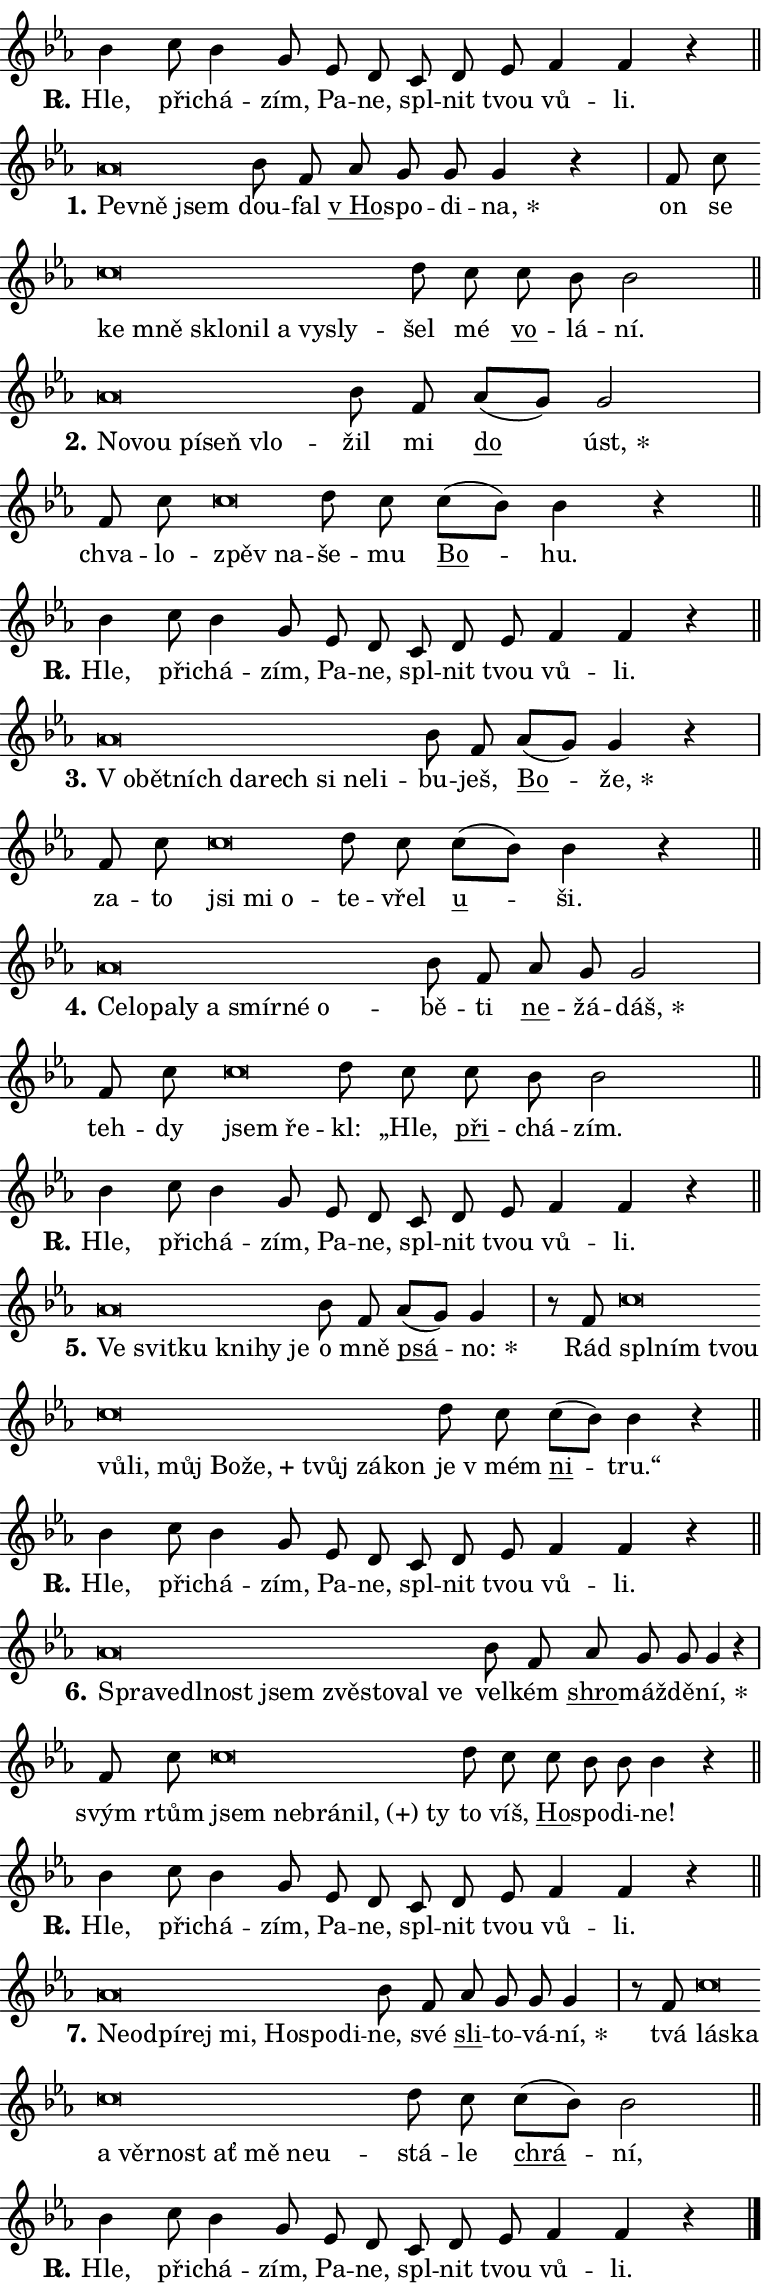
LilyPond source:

\version "2.24.0"
\header { tagline = "" }
\paper {
  indent = 0\cm
  top-margin = 0\cm
  right-margin = 0.13\cm % to fit lyric hyphens
  bottom-margin = 0\cm
  left-margin = 0\cm
  paper-width = 13\cm
  page-breaking = #ly:one-page-breaking
  system-system-spacing.basic-distance = #11
  score-system-spacing.basic-distance = #11
  ragged-last = ##f
}


%% Author: Thomas Morley
%% https://lists.gnu.org/archive/html/lilypond-user/2020-05/msg00002.html
#(define (line-position grob)
"Returns position of @var[grob} in current system:
   @code{'start}, if at first time-step
   @code{'end}, if at last time-step
   @code{'middle} otherwise
"
  (let* ((col (ly:item-get-column grob))
         (ln (ly:grob-object col 'left-neighbor))
         (rn (ly:grob-object col 'right-neighbor))
         (col-to-check-left (if (ly:grob? ln) ln col))
         (col-to-check-right (if (ly:grob? rn) rn col))
         (break-dir-left
           (and
             (ly:grob-property col-to-check-left 'non-musical #f)
             (ly:item-break-dir col-to-check-left)))
         (break-dir-right
           (and
             (ly:grob-property col-to-check-right 'non-musical #f)
             (ly:item-break-dir col-to-check-right))))
        (cond ((eqv? 1 break-dir-left) 'start)
              ((eqv? -1 break-dir-right) 'end)
              (else 'middle))))

#(define (tranparent-at-line-position vctor)
  (lambda (grob)
  "Relying on @code{line-position} select the relevant enry from @var{vctor}.
Used to determine transparency,"
    (case (line-position grob)
      ((end) (not (vector-ref vctor 0)))
      ((middle) (not (vector-ref vctor 1)))
      ((start) (not (vector-ref vctor 2))))))

noteHeadBreakVisibility =
#(define-music-function (break-visibility)(vector?)
"Makes @code{NoteHead}s transparent relying on @var{break-visibility}"
#{
  \override NoteHead.transparent =
    #(tranparent-at-line-position break-visibility)
#})

#(define delete-ledgers-for-transparent-note-heads
  (lambda (grob)
    "Reads whether a @code{NoteHead} is transparent.
If so this @code{NoteHead} is removed from @code{'note-heads} from
@var{grob}, which is supposed to be @code{LedgerLineSpanner}.
As a result ledgers are not printed for this @code{NoteHead}"
    (let* ((nhds-array (ly:grob-object grob 'note-heads))
           (nhds-list
             (if (ly:grob-array? nhds-array)
                 (ly:grob-array->list nhds-array)
                 '()))
           ;; Relies on the transparent-property being done before
           ;; Staff.LedgerLineSpanner.after-line-breaking is executed.
           ;; This is fragile ...
           (to-keep
             (remove
               (lambda (nhd)
                 (ly:grob-property nhd 'transparent #f))
               nhds-list)))
      ;; TODO find a better method to iterate over grob-arrays, similiar
      ;; to filter/remove etc for lists
      ;; For now rebuilt from scratch
      (set! (ly:grob-object grob 'note-heads)  '())
      (for-each
        (lambda (nhd)
          (ly:pointer-group-interface::add-grob grob 'note-heads nhd))
        to-keep))))

squashNotes = {
  \override NoteHead.X-extent = #'(-0.2 . 0.2)
  \override NoteHead.Y-extent = #'(-0.75 . 0)
  \override NoteHead.stencil =
    #(lambda (grob)
       (let ((pos (ly:grob-property grob 'staff-position)))
         (begin
           (if (< pos -7) (display "ERROR: Lower brevis then expected\n") (display ""))
           (if (<= pos -6) ly:text-interface::print ly:note-head::print))))
}
unSquashNotes = {
  \revert NoteHead.X-extent
  \revert NoteHead.Y-extent
  \revert NoteHead.stencil
}

hideNotes = \noteHeadBreakVisibility #begin-of-line-visible
unHideNotes = \noteHeadBreakVisibility #all-visible

% work-around for resetting accidentals
% https://lilypond.org/doc/v2.23/Documentation/notation/displaying-rhythms#unmetered-music
cadenzaMeasure = {
  \cadenzaOff
  \partial 1024 s1024
  \cadenzaOn
}

#(define-markup-command (accent layout props text) (markup?)
  "Underline accented syllable"
  (interpret-markup layout props
    #{\markup \override #'(offset . 4.3) \underline { #text }#}))

responsum = \markup \concat {
  "R" \hspace #-1.05 \path #0.1 #'((moveto 0 0.07) (lineto 0.9 0.8)) \hspace #0.05 "."
}

spaceSize = #0.6828661417322834 % exact space size for TeX Gyre Schola

\layout {
  \context {
    \Staff
    \remove "Time_signature_engraver"
    \override LedgerLineSpanner.after-line-breaking = #delete-ledgers-for-transparent-note-heads
  }
  \context {
    \Lyrics {
      \override LyricSpace.minimum-distance = \spaceSize
      \override LyricText.font-name = #"TeX Gyre Schola"
      \override LyricText.font-size = 1
      \override StanzaNumber.font-name = #"TeX Gyre Schola Bold"
      \override StanzaNumber.font-size = 1
    }
  }
  \context {
    \Score 
    \override NoteHead.text =
      #(lambda (grob) 
        (let ((pos (ly:grob-property grob 'staff-position)))
          #{\markup {
            \combine
              \halign #-0.55 \raise #(if (= pos -6) 0 0.5) \override #'(thickness . 2) \draw-line #'(3.2 . 0)
              \musicglyph "noteheads.sM1"
          }#}))
  }
}

% magnetic-lyrics.ily
%
%   written by
%     Jean Abou Samra <jean@abou-samra.fr>
%     Werner Lemberg <wl@gnu.org>
%
%   adapted by
%     Jiri Hon <jiri.hon@gmail.com>
%
% Version 2022-Apr-15

% https://www.mail-archive.com/lilypond-user@gnu.org/msg149350.html

#(define (Left_hyphen_pointer_engraver context)
   "Collect syllable-hyphen-syllable occurrences in lyrics and store
them in properties.  This engraver only looks to the left.  For
example, if the lyrics input is @code{foo -- bar}, it does the
following.

@itemize @bullet
@item
Set the @code{text} property of the @code{LyricHyphen} grob between
@q{foo} and @q{bar} to @code{foo}.

@item
Set the @code{left-hyphen} property of the @code{LyricText} grob with
text @q{foo} to the @code{LyricHyphen} grob between @q{foo} and
@q{bar}.
@end itemize

Use this auxiliary engraver in combination with the
@code{lyric-@/text::@/apply-@/magnetic-@/offset!} hook."
   (let ((hyphen #f)
         (text #f))
     (make-engraver
      (acknowledgers
       ((lyric-syllable-interface engraver grob source-engraver)
        (set! text grob)))
      (end-acknowledgers
       ((lyric-hyphen-interface engraver grob source-engraver)
        ;(when (not (grob::has-interface grob 'lyric-space-interface))
          (set! hyphen grob)));)
      ((stop-translation-timestep engraver)
       (when (and text hyphen)
         (ly:grob-set-object! text 'left-hyphen hyphen))
       (set! text #f)
       (set! hyphen #f)))))

#(define (lyric-text::apply-magnetic-offset! grob)
   "If the space between two syllables is less than the value in
property @code{LyricText@/.details@/.squash-threshold}, move the right
syllable to the left so that it gets concatenated with the left
syllable.

Use this function as a hook for
@code{LyricText@/.after-@/line-@/breaking} if the
@code{Left_@/hyphen_@/pointer_@/engraver} is active."
   (let ((hyphen (ly:grob-object grob 'left-hyphen #f)))
     (when hyphen
       (let ((left-text (ly:spanner-bound hyphen LEFT)))
         (when (grob::has-interface left-text 'lyric-syllable-interface)
           (let* ((common (ly:grob-common-refpoint grob left-text X))
                  (this-x-ext (ly:grob-extent grob common X))
                  (left-x-ext
                   (begin
                     ;; Trigger magnetism for left-text.
                     (ly:grob-property left-text 'after-line-breaking)
                     (ly:grob-extent left-text common X)))
                  ;; `delta` is the gap width between two syllables.
                  (delta (- (interval-start this-x-ext)
                            (interval-end left-x-ext)))
                  (details (ly:grob-property grob 'details))
                  (threshold (assoc-get 'squash-threshold details 0.2)))
             (when (< delta threshold)
               (let* (;; We have to manipulate the input text so that
                      ;; ligatures crossing syllable boundaries are not
                      ;; disabled.  For languages based on the Latin
                      ;; script this is essentially a beautification.
                      ;; However, for non-Western scripts it can be a
                      ;; necessity.
                      (lt (ly:grob-property left-text 'text))
                      (rt (ly:grob-property grob 'text))
                      (is-space (grob::has-interface hyphen 'lyric-space-interface))
                      (space (if is-space " " ""))
                      (extra-delta (if is-space spaceSize 0))
                      ;; Append new syllable.
                      (ltrt-space (if (and (string? lt) (string? rt))
                                (string-append lt space rt)
                                (make-concat-markup (list lt space rt))))
                      ;; Right-align `ltrt` to the right side.
                      (ltrt-space-markup (grob-interpret-markup
                               grob
                               (make-translate-markup
                                (cons (interval-length this-x-ext) 0)
                                (make-right-align-markup ltrt-space)))))
                 (begin
                   ;; Don't print `left-text`.
                   (ly:grob-set-property! left-text 'stencil #f)
                   ;; Set text and stencil (which holds all collected
                   ;; syllables so far) and shift it to the left.
                   (ly:grob-set-property! grob 'text ltrt-space)
                   (ly:grob-set-property! grob 'stencil ltrt-space-markup)
                   (ly:grob-translate-axis! grob (- (- delta extra-delta)) X))))))))))


#(define (lyric-hyphen::displace-bounds-first grob)
   ;; Make very sure this callback isn't triggered too early.
   (let ((left (ly:spanner-bound grob LEFT))
         (right (ly:spanner-bound grob RIGHT)))
     (ly:grob-property left 'after-line-breaking)
     (ly:grob-property right 'after-line-breaking)
     (ly:lyric-hyphen::print grob)))

squashThreshold = #0.4

\layout {
  \context {
    \Lyrics
    \consists #Left_hyphen_pointer_engraver
    \override LyricText.after-line-breaking =
      #lyric-text::apply-magnetic-offset!
    \override LyricHyphen.stencil = #lyric-hyphen::displace-bounds-first
    \override LyricText.details.squash-threshold = \squashThreshold
    \override LyricHyphen.minimum-distance = 0
    \override LyricHyphen.minimum-length = \squashThreshold
  }
}

squashText = \override LyricText.details.squash-threshold = 9999
unSquashText = \override LyricText.details.squash-threshold = \squashThreshold

leftText = \override LyricText.self-alignment-X = #LEFT
unLeftText = \revert LyricText.self-alignment-X

starOffset = #(lambda (grob) 
                (let ((x_offset (ly:self-alignment-interface::aligned-on-x-parent grob)))
                  (if (= x_offset 0) 0 (+ x_offset 1.2))))

star = #(define-music-function (syllable)(string?)
"Append star separator at the end of a syllable"
#{
  \once \override LyricText.X-offset = #starOffset
  \lyricmode { \markup {
    #syllable
    \override #'((font-name . "TeX Gyre Schola Bold")) \hspace #0.2 \lower #0.65 \larger "*"
  } }
#})

starAccent = #(define-music-function (syllable)(string?)
"Append star separator at the end of a syllable and make accent"
#{
  \once \override LyricText.X-offset = #starOffset
  \lyricmode { \markup {
    \accent #syllable
    \override #'((font-name . "TeX Gyre Schola Bold")) \hspace #0.2 \lower #0.65 \larger "*"
  } }
#})

breath = #(define-music-function (syllable)(string?)
"Append breathing indicator at the end of a syllable"
#{
  \lyricmode { \markup { #syllable "+" } }
#})

optionalBreath = #(define-music-function (syllable)(string?)
"Append optional breathing indicator at the end of a syllable"
#{
  \lyricmode { \markup { #syllable "(+)" } }
#})


\score {
    <<
        \new Voice = "melody" { \cadenzaOn \key es \major \relative { bes'4 c8 bes4 g8 \bar "" es d \bar "" c d es \bar "" f4 f r \cadenzaMeasure \bar "||" \break } }
        \new Lyrics \lyricsto "melody" { \lyricmode { \set stanza = \responsum
Hle, při -- chá -- zím, Pa -- ne, spl -- nit tvou vů -- li. } }
    >>
    \layout {}
}

\score {
    <<
        \new Voice = "melody" { \cadenzaOn \key es \major \relative { \squashNotes as'\breve*1/16 \hideNotes \breve*1/16 \breve*1/16 \bar "" \unHideNotes \unSquashNotes bes8 f \bar "" as g g g4 r \cadenzaMeasure \bar "|" f8 c' \bar "" \squashNotes c\breve*1/16 \hideNotes \breve*1/16 \bar "" \breve*1/16 \bar "" \breve*1/16 \bar "" \breve*1/16 \bar "" \breve*1/16 \breve*1/16 \bar "" \unHideNotes \unSquashNotes d8 c \bar "" c bes bes2 \cadenzaMeasure \bar "||" \break } }
        \new Lyrics \lyricsto "melody" { \lyricmode { \set stanza = "1."
\leftText Pev -- \squashText ně jsem \unLeftText \unSquashText dou -- fal \markup \accent "v Ho" -- spo -- di -- \star na, on se \leftText ke \squashText mně sklo -- nil a vy -- sly -- \unLeftText \unSquashText šel mé \markup \accent vo -- lá -- ní. } }
    >>
    \layout {}
}

\score {
    <<
        \new Voice = "melody" { \cadenzaOn \key es \major \relative { \squashNotes as'\breve*1/16 \hideNotes \breve*1/16 \bar "" \breve*1/16 \bar "" \breve*1/16 \breve*1/16 \bar "" \unHideNotes \unSquashNotes bes8 f \bar "" as[( g)] g2 \cadenzaMeasure \bar "|" f8 c' \bar "" \squashNotes c\breve*1/16 \hideNotes \breve*1/16 \bar "" \unHideNotes \unSquashNotes d8 c \bar "" c[( bes)] bes4 r \cadenzaMeasure \bar "||" \break } }
        \new Lyrics \lyricsto "melody" { \lyricmode { \set stanza = "2."
\leftText No -- \squashText vou pí -- seň vlo -- \unLeftText \unSquashText žil mi \markup \accent do \star úst, chva -- lo -- \leftText zpěv \squashText na -- \unLeftText \unSquashText še -- mu \markup \accent Bo -- hu. } }
    >>
    \layout {}
}

\score {
    <<
        \new Voice = "melody" { \cadenzaOn \key es \major \relative { bes'4 c8 bes4 g8 \bar "" es d \bar "" c d es \bar "" f4 f r \cadenzaMeasure \bar "||" \break } }
        \new Lyrics \lyricsto "melody" { \lyricmode { \set stanza = \responsum
Hle, při -- chá -- zím, Pa -- ne, spl -- nit tvou vů -- li. } }
    >>
    \layout {}
}

\score {
    <<
        \new Voice = "melody" { \cadenzaOn \key es \major \relative { \squashNotes as'\breve*1/16 \hideNotes \breve*1/16 \bar "" \breve*1/16 \bar "" \breve*1/16 \bar "" \breve*1/16 \bar "" \breve*1/16 \bar "" \breve*1/16 \breve*1/16 \bar "" \unHideNotes \unSquashNotes bes8 f \bar "" as[( g)] g4 r \cadenzaMeasure \bar "|" f8 c' \bar "" \squashNotes c\breve*1/16 \hideNotes \breve*1/16 \breve*1/16 \bar "" \unHideNotes \unSquashNotes d8 c \bar "" c[( bes)] bes4 r \cadenzaMeasure \bar "||" \break } }
        \new Lyrics \lyricsto "melody" { \lyricmode { \set stanza = "3."
\leftText "V o" -- \squashText bět -- ních da -- rech si ne -- li -- \unLeftText \unSquashText bu -- ješ, \markup \accent Bo -- \star že, za -- to \leftText jsi \squashText mi o -- \unLeftText \unSquashText te -- vřel \markup \accent u -- ši. } }
    >>
    \layout {}
}

\score {
    <<
        \new Voice = "melody" { \cadenzaOn \key es \major \relative { \squashNotes as'\breve*1/16 \hideNotes \breve*1/16 \bar "" \breve*1/16 \bar "" \breve*1/16 \bar "" \breve*1/16 \bar "" \breve*1/16 \bar "" \breve*1/16 \breve*1/16 \bar "" \unHideNotes \unSquashNotes bes8 f \bar "" as g g2 \cadenzaMeasure \bar "|" f8 c' \bar "" \squashNotes c\breve*1/16 \hideNotes \breve*1/16 \bar "" \unHideNotes \unSquashNotes d8 c \bar "" c bes bes2 \cadenzaMeasure \bar "||" \break } }
        \new Lyrics \lyricsto "melody" { \lyricmode { \set stanza = "4."
\leftText Ce -- \squashText lo -- pa -- ly a smír -- né o -- \unLeftText \unSquashText bě -- ti \markup \accent ne -- žá -- \star dáš, teh -- dy \leftText jsem \squashText ře -- \unLeftText \unSquashText kl: „Hle, \markup \accent při -- chá -- zím. } }
    >>
    \layout {}
}

\score {
    <<
        \new Voice = "melody" { \cadenzaOn \key es \major \relative { bes'4 c8 bes4 g8 \bar "" es d \bar "" c d es \bar "" f4 f r \cadenzaMeasure \bar "||" \break } }
        \new Lyrics \lyricsto "melody" { \lyricmode { \set stanza = \responsum
Hle, při -- chá -- zím, Pa -- ne, spl -- nit tvou vů -- li. } }
    >>
    \layout {}
}

\score {
    <<
        \new Voice = "melody" { \cadenzaOn \key es \major \relative { \squashNotes as'\breve*1/16 \hideNotes \breve*1/16 \bar "" \breve*1/16 \bar "" \breve*1/16 \bar "" \breve*1/16 \breve*1/16 \bar "" \unHideNotes \unSquashNotes bes8 f \bar "" as[( g)] g4 \cadenzaMeasure \bar "|" r8 f8 \squashNotes c'\breve*1/16 \hideNotes \breve*1/16 \bar "" \breve*1/16 \bar "" \breve*1/16 \bar "" \breve*1/16 \bar "" \breve*1/16 \bar "" \breve*1/16 \bar "" \breve*1/16 \bar "" \breve*1/16 \bar "" \breve*1/16 \breve*1/16 \bar "" \unHideNotes \unSquashNotes d8 c \bar "" c[( bes)] bes4 r \cadenzaMeasure \bar "||" \break } }
        \new Lyrics \lyricsto "melody" { \lyricmode { \set stanza = "5."
\leftText Ve \squashText svit -- ku kni -- hy je \unLeftText \unSquashText o mně \markup \accent psá -- \star no: Rád \leftText spl -- \squashText ním tvou vů -- li, můj Bo -- \breath "že," tvůj zá -- kon \unLeftText \unSquashText je "v mém" \markup \accent ni -- tru.“ } }
    >>
    \layout {}
}

\score {
    <<
        \new Voice = "melody" { \cadenzaOn \key es \major \relative { bes'4 c8 bes4 g8 \bar "" es d \bar "" c d es \bar "" f4 f r \cadenzaMeasure \bar "||" \break } }
        \new Lyrics \lyricsto "melody" { \lyricmode { \set stanza = \responsum
Hle, při -- chá -- zím, Pa -- ne, spl -- nit tvou vů -- li. } }
    >>
    \layout {}
}

\score {
    <<
        \new Voice = "melody" { \cadenzaOn \key es \major \relative { \squashNotes as'\breve*1/16 \hideNotes \breve*1/16 \bar "" \breve*1/16 \bar "" \breve*1/16 \bar "" \breve*1/16 \bar "" \breve*1/16 \bar "" \breve*1/16 \bar "" \breve*1/16 \breve*1/16 \bar "" \unHideNotes \unSquashNotes bes8 f \bar "" as g g g4 r \cadenzaMeasure \bar "|" f8 c' \bar "" \squashNotes c\breve*1/16 \hideNotes \breve*1/16 \bar "" \breve*1/16 \bar "" \breve*1/16 \breve*1/16 \bar "" \unHideNotes \unSquashNotes d8 c \bar "" c bes bes bes4 r \cadenzaMeasure \bar "||" \break } }
        \new Lyrics \lyricsto "melody" { \lyricmode { \set stanza = "6."
\leftText Spra -- \squashText ve -- dl -- nost jsem zvě -- sto -- val ve \unLeftText \unSquashText vel -- kém \markup \accent shro -- máž -- dě -- \star ní, svým rtům \leftText jsem \squashText ne -- brá -- \optionalBreath nil, ty \unLeftText \unSquashText to víš, \markup \accent Ho -- spo -- di -- ne! } }
    >>
    \layout {}
}

\score {
    <<
        \new Voice = "melody" { \cadenzaOn \key es \major \relative { bes'4 c8 bes4 g8 \bar "" es d \bar "" c d es \bar "" f4 f r \cadenzaMeasure \bar "||" \break } }
        \new Lyrics \lyricsto "melody" { \lyricmode { \set stanza = \responsum
Hle, při -- chá -- zím, Pa -- ne, spl -- nit tvou vů -- li. } }
    >>
    \layout {}
}

\score {
    <<
        \new Voice = "melody" { \cadenzaOn \key es \major \relative { \squashNotes as'\breve*1/16 \hideNotes \breve*1/16 \bar "" \breve*1/16 \bar "" \breve*1/16 \bar "" \breve*1/16 \bar "" \breve*1/16 \bar "" \breve*1/16 \breve*1/16 \bar "" \unHideNotes \unSquashNotes bes8 f \bar "" as g g g4 \cadenzaMeasure \bar "|" r8 f8 \squashNotes c'\breve*1/16 \hideNotes \breve*1/16 \bar "" \breve*1/16 \bar "" \breve*1/16 \bar "" \breve*1/16 \bar "" \breve*1/16 \bar "" \breve*1/16 \bar "" \breve*1/16 \breve*1/16 \bar "" \unHideNotes \unSquashNotes d8 c \bar "" c[( bes)] bes2 \cadenzaMeasure \bar "||" \break } }
        \new Lyrics \lyricsto "melody" { \lyricmode { \set stanza = "7."
\leftText Ne -- \squashText od -- pí -- rej mi, Ho -- spo -- di -- \unLeftText \unSquashText ne, své \markup \accent sli -- to -- vá -- \star ní, tvá \leftText lá -- \squashText ska a věr -- nost ať mě ne -- u -- \unLeftText \unSquashText stá -- le \markup \accent chrá -- ní, } }
    >>
    \layout {}
}

\score {
    <<
        \new Voice = "melody" { \cadenzaOn \key es \major \relative { bes'4 c8 bes4 g8 \bar "" es d \bar "" c d es \bar "" f4 f r \cadenzaMeasure \bar "||" \break } \bar "|." }
        \new Lyrics \lyricsto "melody" { \lyricmode { \set stanza = \responsum
Hle, při -- chá -- zím, Pa -- ne, spl -- nit tvou vů -- li. } }
    >>
    \layout {}
}
